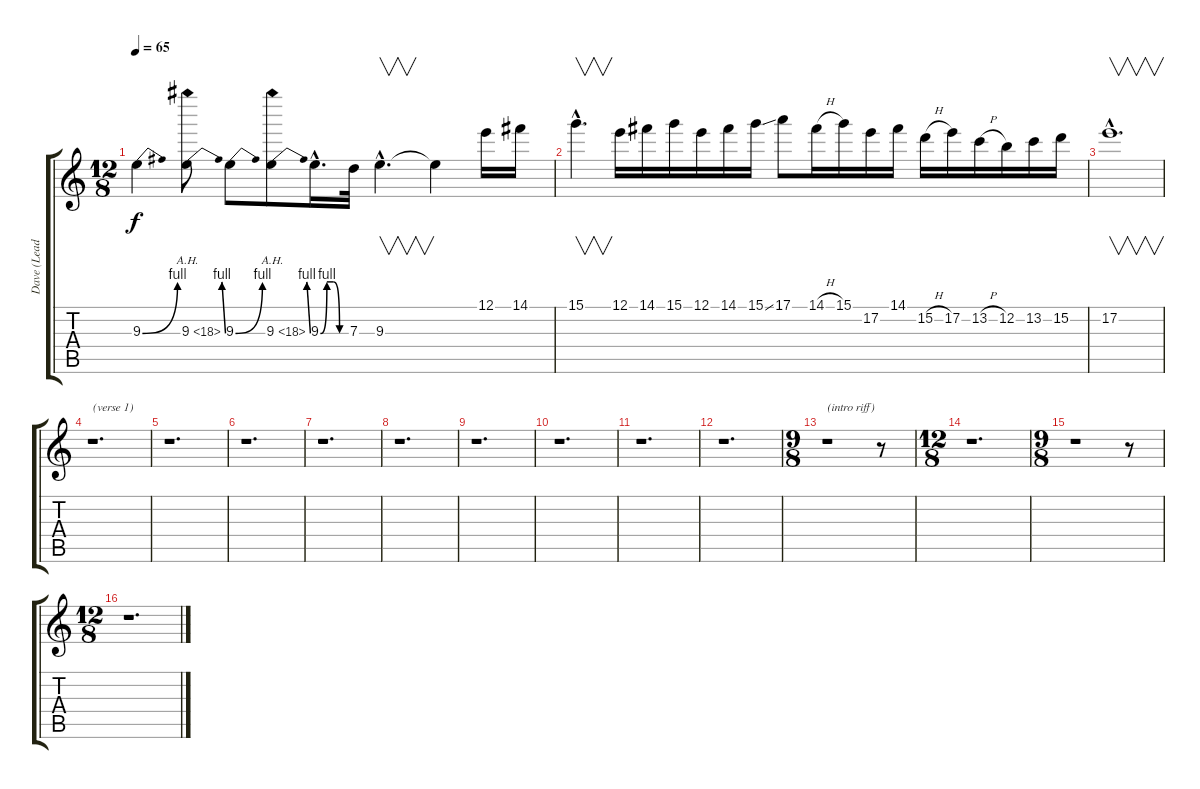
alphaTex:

\track ("Dave (Lead Guitar)" "Dave (Lead") {instrument distortionguitar}
\staff {score tabs}
\tuning (E4 B3 G3 D3 A2 E2) {hide}
\ts (12 8)
\tempo 65
\clef g2
\ks c
9.3{be (bend 0 0 60 4)}.4{dy f} 9.3{be (bend 0 0 60 4) ah 9}.8 9.3{be (bend 0 0 60 4)}.8 9.3{be (bend 0 0 60 4) ah 9}.8 9.3{be (custom 0 0 15 4 30 4 45 0 60 0) hac}.16{d} 7.3.32 9.3{hac}.4{v d} 9.3{t}.4 12.1.16 14.1.16 |
15.1{hac}.4{v d} 12.1.16 14.1.16 15.1.16 12.1.16 14.1.16 15.1{ss}.16 17.1.8 14.1{h}.16 15.1.16 17.2.16 14.1.16 15.2{h}.16 17.2.16 13.2{h}.16 12.2.16 13.2.16 15.2.16 |
17.2{hac}.1{v d} |
r.1{d txt "(verse 1)"} |
r.1{d} |
r.1{d} |
r.1{d} |
r.1{d} |
r.1{d} |
r.1{d} |
r.1{d} |
r.1{d} |
\ts (9 8)
r.1{txt "(intro riff)"} r.8 |
\ts (12 8)
r.1{d} |
\ts (9 8)
r.1 r.8 |
\ts (12 8)
r.1{d}
